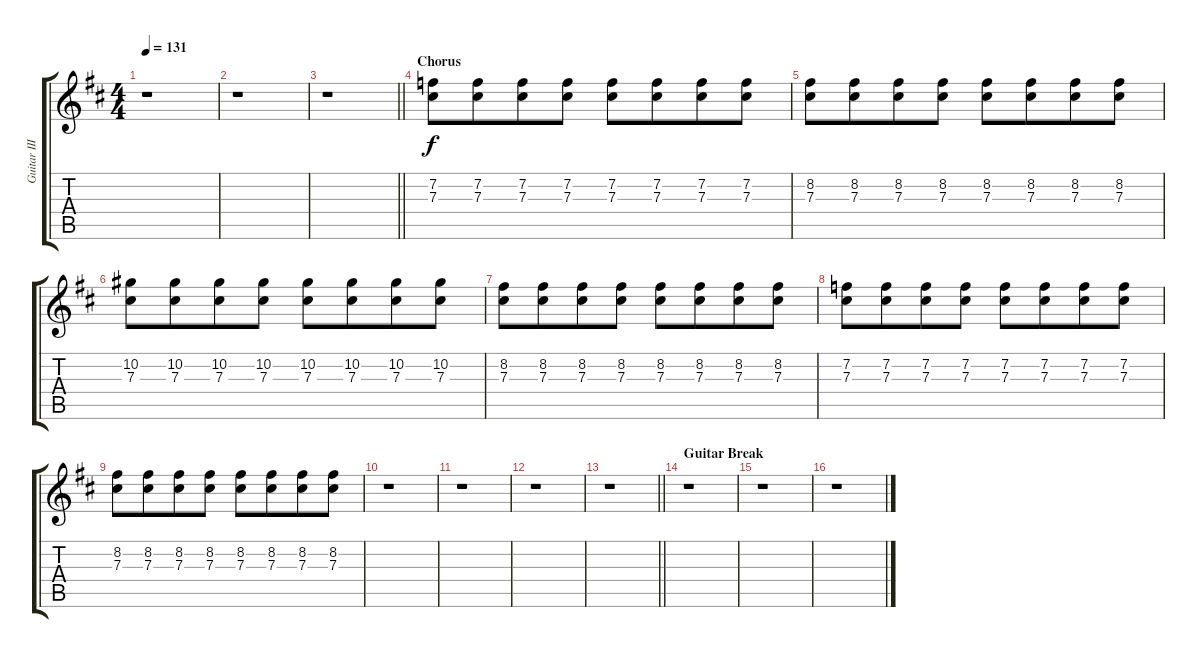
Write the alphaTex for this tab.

\track ("Guitar III" "Guitar III") {instrument distortionguitar}
\staff {score tabs}
\tuning (Eb4 Bb3 Gb3 Db3 Ab2 Eb2) {hide}
\ts (4 4)
\tempo 131
\clef g2
\ks d
r.1{dy f} |
r.1 |
\barLineRight lightlight
r.1 |
\section ("" "Chorus")
(7.2 7.3).8 (7.2 7.3).8{beam merge} (7.2 7.3).8 (7.2 7.3).8 (7.2 7.3).8 (7.2 7.3).8{beam merge} (7.2 7.3).8 (7.2 7.3).8 |
(8.2 7.3).8 (8.2 7.3).8{beam merge} (8.2 7.3).8 (8.2 7.3).8 (8.2 7.3).8 (8.2 7.3).8{beam merge} (8.2 7.3).8 (8.2 7.3).8 |
(10.2 7.3).8 (10.2 7.3).8{beam merge} (10.2 7.3).8 (10.2 7.3).8 (10.2 7.3).8 (10.2 7.3).8{beam merge} (10.2 7.3).8 (10.2 7.3).8 |
(8.2 7.3).8 (8.2 7.3).8{beam merge} (8.2 7.3).8 (8.2 7.3).8 (8.2 7.3).8 (8.2 7.3).8{beam merge} (8.2 7.3).8 (8.2 7.3).8 |
(7.2 7.3).8 (7.2 7.3).8{beam merge} (7.2 7.3).8 (7.2 7.3).8 (7.2 7.3).8 (7.2 7.3).8{beam merge} (7.2 7.3).8 (7.2 7.3).8 |
(8.2 7.3).8 (8.2 7.3).8{beam merge} (8.2 7.3).8 (8.2 7.3).8 (8.2 7.3).8 (8.2 7.3).8{beam merge} (8.2 7.3).8 (8.2 7.3).8 |
r.1 |
r.1 |
r.1 |
\barLineRight lightlight
r.1 |
\section ("" "Guitar Break")
r.1 |
r.1 |
r.1
